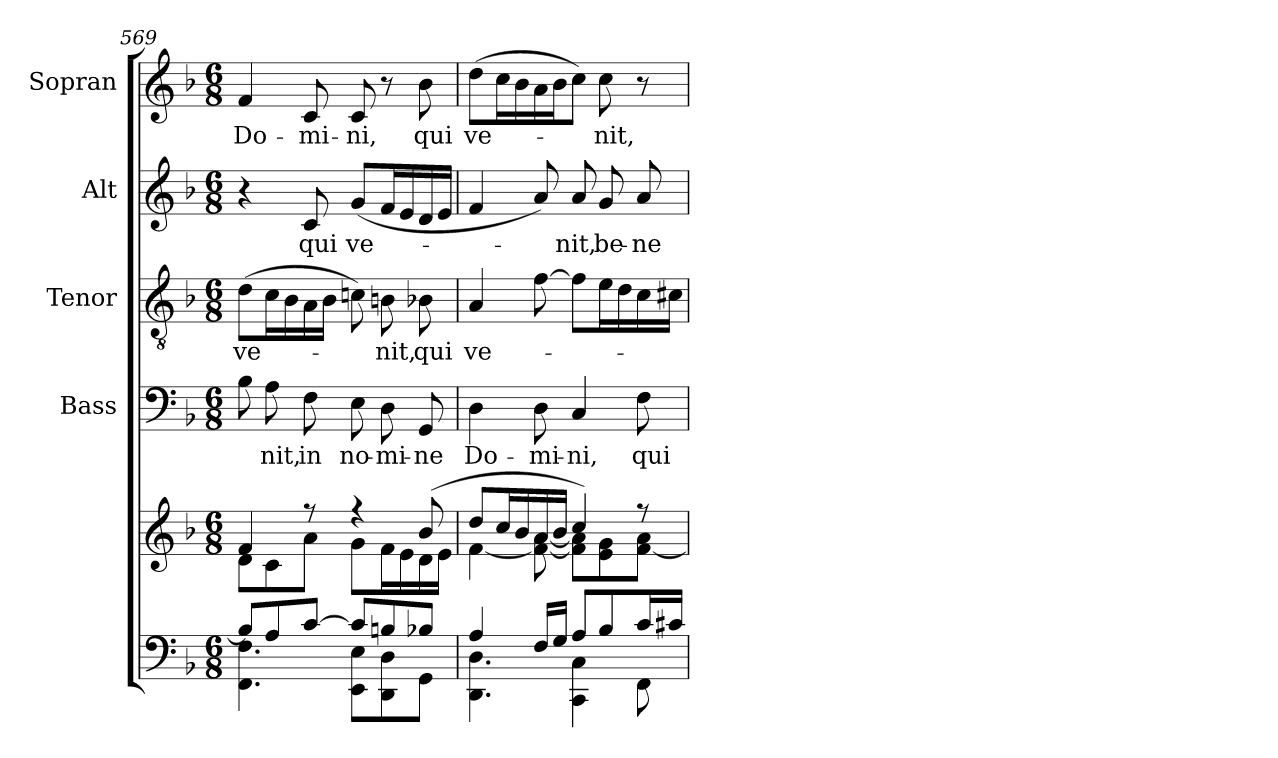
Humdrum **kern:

**kern	**kern	**kern	**text	**kern	**text	**kern	**text	**kern	**text
*part5	*part5	*part4	*part4	*part3	*part3	*part2	*part2	*part1	*part1
*staff6	*staff5	*staff4	*staff4	*staff3	*staff3	*staff2	*staff2	*staff1	*staff1
*	*	*I"Bass	*	*I"Tenor	*	*I"Alt	*	*I"Sopran	*
*	*	*I'B.	*	*I'T.	*	*I'A.	*	*I'S.	*
*clefF4	*clefG2	*clefF4	*	*clefGv2	*	*clefG2	*	*clefG2	*
*k[b-]	*k[b-]	*k[b-]	*	*k[b-]	*	*k[b-]	*	*k[b-]	*
*F:	*F:	*F:	*	*F:	*	*F:	*	*F:	*
*M6/8	*M6/8	*M6/8	*	*M6/8	*	*M6/8	*	*M6/8	*
=569	=569	=569	=569	=569	=569	=569	=569	=569	=569
*^	*^	*	*	*	*	*	*	*	*
!	!	!	!	!	!	!	!LO:LY:b	!	!	!	!LO:LY:b
8B-/L]	4.FF\ 4.F\	4f/	8d\L	8B-\	.	(>8d\L	ve-	4r	.	4f/	Do-
!	!	!	!	!	!LO:LY:b	!	!	!	!	!	!
8A/	.	.	8c\	8A\	-nit,	16c\L	.	.	.	.	.
.	.	.	.	.	.	16B-\	.	.	.	.	.
!	!	!	!	!	!LO:LY:b	!	!	!	!LO:LY:b	!	!LO:LY:b
[>8c/J	.	8ree	8a\J	8F\	in	16A\	.	8c/	qui	8c/	-mi-
.	.	.	.	.	.	16B-\JJ	.	.	.	.	.
!	!	!	!	!	!LO:LY:b	!	!	!	!LO:LY:b	!	!LO:LY:b
8c/L]	8EE\ 8E\L	4ree	8g\L	8E\	no-	8cn\)	.	(<8g/L	ve-	8c/	-ni,
!	!	!	!	!	!LO:LY:b	!	!LO:LY:b	!	!	!	!
8Bn/	8DD\ 8D\	.	16f\L	8D\	-mi-	8Bn\	-nit,	16f/L	.	8r	.
.	.	.	16e\	.	.	.	.	16e/	.	.	.
!	!	!	!	!	!LO:LY:b	!	!LO:LY:b	!	!	!	!LO:LY:b
8B-X/J	8GG\J	(8b-/	16d\	8GG/	-ne	8B-X\	qui	16d/	.	8b-\	qui
.	.	.	16e\JJ	.	.	.	.	16e/JJ	.	.	.
!!LO:PB:g=z
=570	=570	=570	=570	=570	=570	=570	=570	=570	=570	=570	=570
!	!	!	!	!	!LO:LY:b	!	!LO:LY:b	!	!	!	!LO:LY:b
4A/	4.DD\ 4.D\	8dd/L	[<4f\	4D\	Do-	4A/	ve-	4f/	.	(>8dd\L	ve-
.	.	16cc/L	.	.	.	.	.	.	.	16cc\L	.
.	.	16b-/	.	.	.	.	.	.	.	16b-\	.
!	!	!	!	!	!LO:LY:b	!	!	!	!	!	!
16F/LL	.	16a/	8f\_ [<8a\	8D\	-mi-	[8f\	.	8a/)	.	16a\	.
16G/JJ	.	16b-/JJ	.	.	.	.	.	.	.	16b-\J	.
!	!	!	!	!	!LO:LY:b	!	!	!	!LO:LY:b	!	!
8A/L	4CC\ 4C\	4cc/)	8f\] 8a\]L	4C/	-ni,	8f\L]	.	8a/	-nit,	8cc\J)	.
!	!	!	!	!	!	!	!	!	!LO:LY:b	!	!LO:LY:b
8B-/	.	.	8e\ 8g\	.	.	16e\L	.	8g/	be-	8cc\	-nit,
.	.	.	.	.	.	16d\	.	.	.	.	.
!	!	!	!	!	!LO:LY:b	!	!	!	!LO:LY:b	!	!
16c/L	8FF\	8rff	[<8f\ 8a\J	8F\	qui	16c\	.	8a/	-ne-	8r	.
16c#X/JJ	.	.	.	.	.	16c#X\JJ	.	.	.	.	.
*v	*v	*	*	*	*	*	*	*	*	*	*
*	*v	*v	*	*	*	*	*	*	*	*
=	=	=	=	=	=	=	=	=	=
*-	*-	*-	*-	*-	*-	*-	*-	*-	*-
